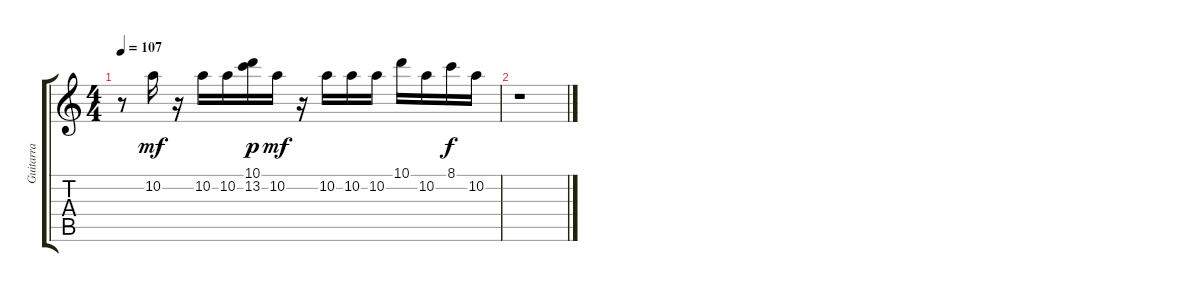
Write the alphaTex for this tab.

\track ("Guitarra" "Guitarra") {instrument electricguitarjazz}
\staff {score tabs}
\tuning (E4 B3 G3 D3 A2 E2) {hide}
\ts (4 4)
\tempo 107
\clef g2
\ks c
r.8{dy mf} 10.2.16 r.16 10.2.16 10.2.16 (10.1 13.2).16{dy p} 10.2.16{dy mf} r.16 10.2.16 10.2.16 10.2.16 10.1.16 10.2.16 8.1.16{dy f} 10.2.16 |
r.1
